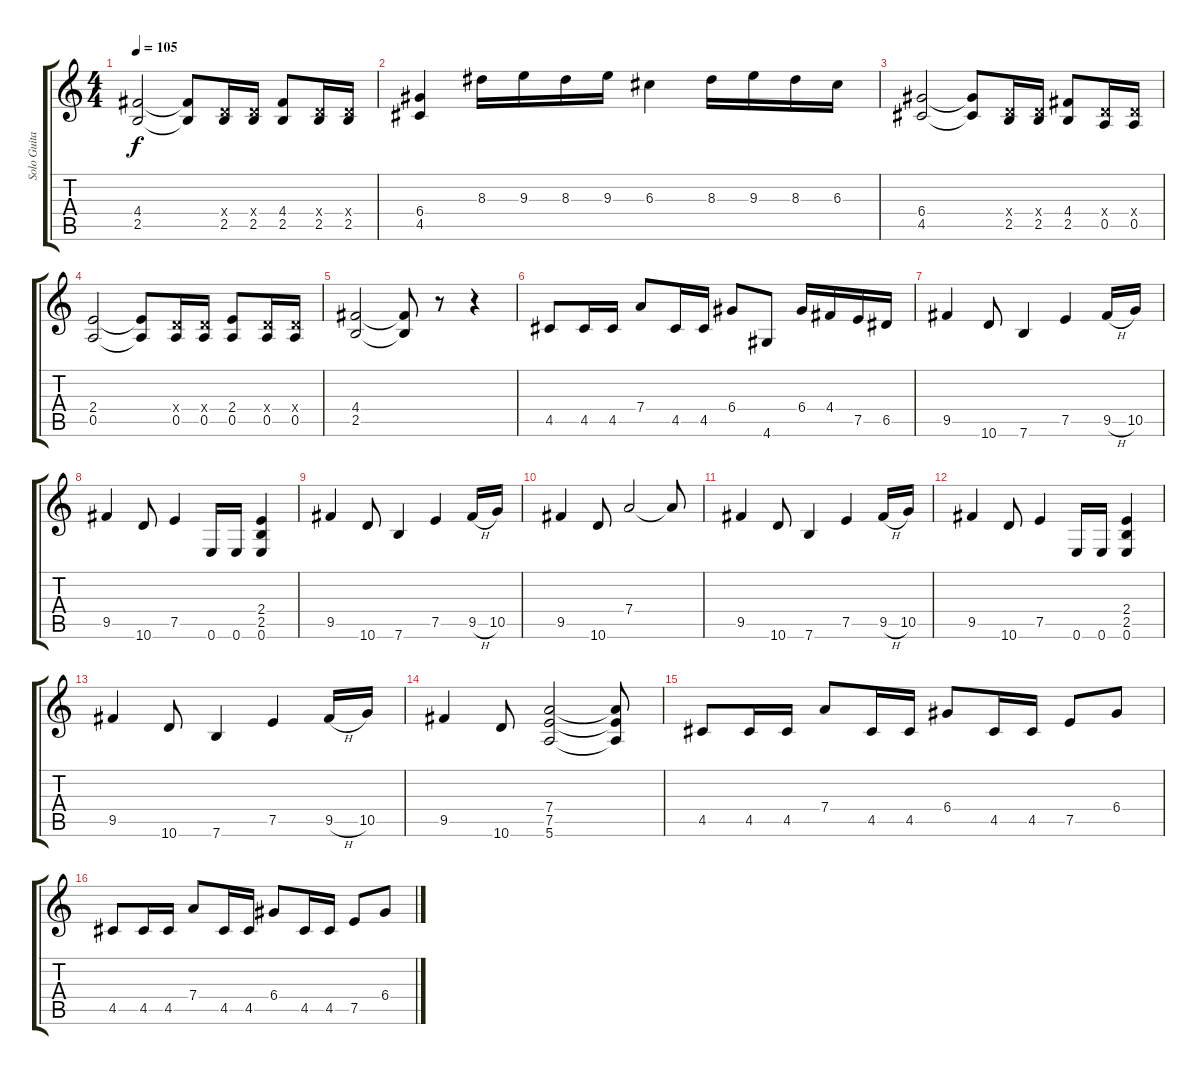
\track ("Solo Guitar" "Solo Guita") {instrument distortionguitar}
\staff {score tabs}
\tuning (E4 B3 G3 D3 A2 E2) {hide}
\ts (4 4)
\tempo 105
\clef g2
\ks c
(4.4 2.5).2{dy f} (4.4{t} 2.5{t}).8 (0.4{x} 2.5).16 (0.4{x} 2.5).16 (4.4 2.5).8 (0.4{x} 2.5).16 (0.4{x} 2.5).16 |
(6.4 4.5).4 8.3.16 9.3.16 8.3.16 9.3.16 6.3.4 8.3.16 9.3.16 8.3.16 6.3.16 |
(6.4 4.5).2 (6.4{t} 4.5{t}).8 (0.4{x} 2.5).16 (0.4{x} 2.5).16 (4.4 2.5).8 (0.4{x} 0.5).16 (0.4{x} 0.5).16 |
(2.4 0.5).2 (2.4{t} 0.5{t}).8 (0.4{x} 0.5).16 (0.4{x} 0.5).16 (2.4 0.5).8 (0.4{x} 0.5).16 (0.4{x} 0.5).16 |
(4.4 2.5).2 (4.4{t} 2.5{t}).8 r.8 r.4 |
4.5.8 4.5.16 4.5.16 7.4.8 4.5.16 4.5.16 6.4.8 4.6.8 6.4.16 4.4.16 7.5.16 6.5.16 |
9.5.4 10.6.8 7.6.4 7.5.4 9.5{h}.16 10.5.16 |
9.5.4 10.6.8 7.5.4 0.6.16 0.6.16 (2.4 2.5 0.6).4 |
9.5.4 10.6.8 7.6.4 7.5.4 9.5{h}.16 10.5.16 |
9.5.4 10.6.8 7.4.2 7.4{t}.8 |
9.5.4 10.6.8 7.6.4 7.5.4 9.5{h}.16 10.5.16 |
9.5.4 10.6.8 7.5.4 0.6.16 0.6.16 (2.4 2.5 0.6).4 |
9.5.4 10.6.8 7.6.4 7.5.4 9.5{h}.16 10.5.16 |
9.5.4 10.6.8 (7.4 7.5 5.6).2 (7.4{t} 7.5{t} 5.6{t}).8 |
4.5.8 4.5.16 4.5.16 7.4.8 4.5.16 4.5.16 6.4.8 4.5.16 4.5.16 7.5.8 6.4.8 |
4.5.8 4.5.16 4.5.16 7.4.8 4.5.16 4.5.16 6.4.8 4.5.16 4.5.16 7.5.8 6.4.8
